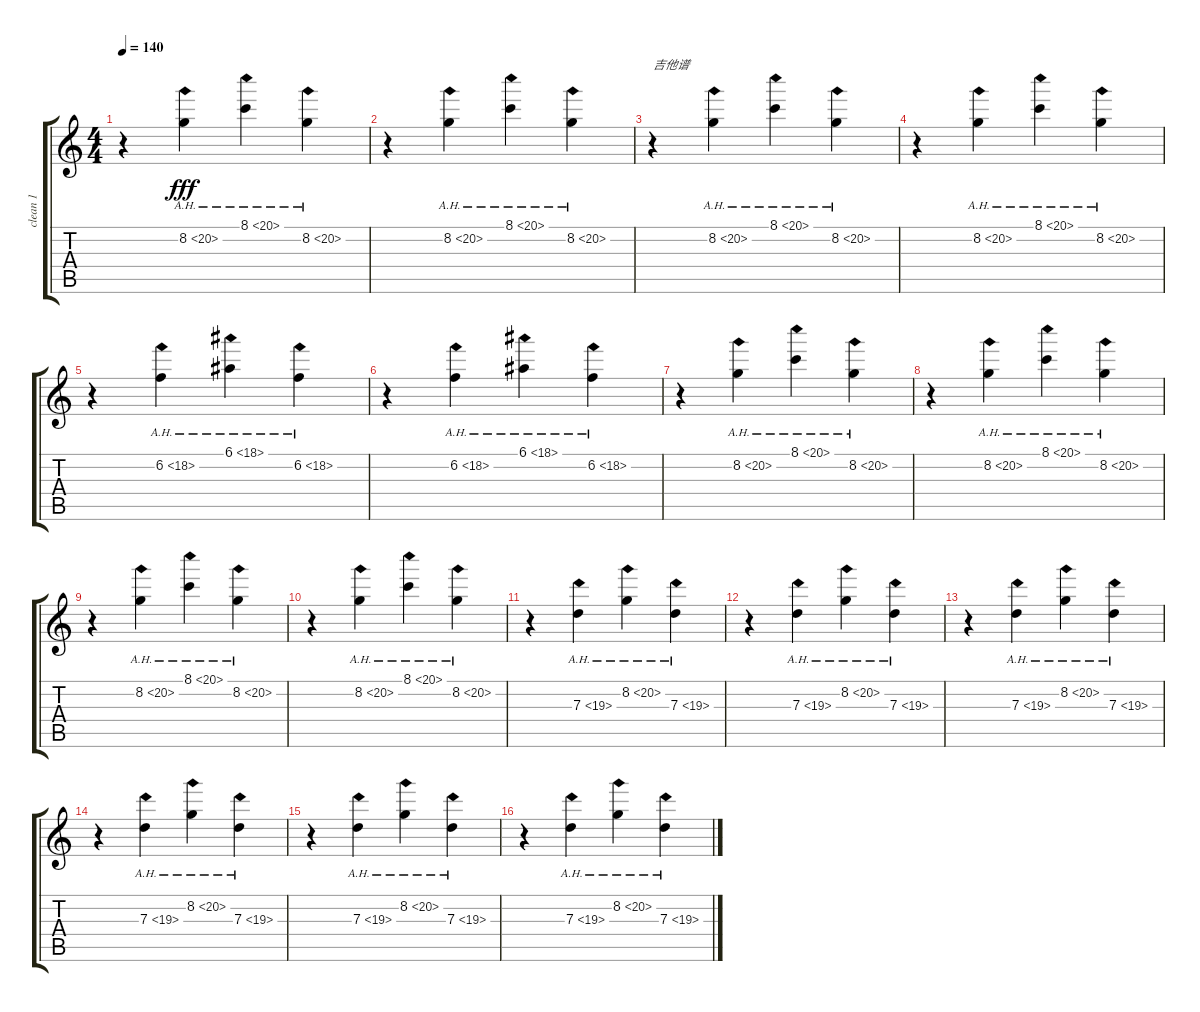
\track ("clean 1" "clean 1") {instrument electricguitarclean}
\staff {score tabs}
\tuning (E4 B3 G3 D3 A2 E2) {hide}
\ts (4 4)
\tempo 140
\clef g2
\ks c
r.4{dy fff} 8.2{ah 12}.4 8.1{ah 12}.4 8.2{ah 12}.4 |
r.4 8.2{ah 12}.4 8.1{ah 12}.4 8.2{ah 12}.4 |
r.4{txt "吉他谱"} 8.2{ah 12}.4 8.1{ah 12}.4 8.2{ah 12}.4 |
r.4 8.2{ah 12}.4 8.1{ah 12}.4 8.2{ah 12}.4 |
r.4 6.2{ah 12}.4 6.1{ah 12}.4 6.2{ah 12}.4 |
r.4 6.2{ah 12}.4 6.1{ah 12}.4 6.2{ah 12}.4 |
r.4 8.2{ah 12}.4 8.1{ah 12}.4 8.2{ah 12}.4 |
r.4 8.2{ah 12}.4 8.1{ah 12}.4 8.2{ah 12}.4 |
r.4 8.2{ah 12}.4 8.1{ah 12}.4 8.2{ah 12}.4 |
r.4 8.2{ah 12}.4 8.1{ah 12}.4 8.2{ah 12}.4 |
r.4 7.3{ah 12}.4 8.2{ah 12}.4 7.3{ah 12}.4 |
r.4 7.3{ah 12}.4 8.2{ah 12}.4 7.3{ah 12}.4 |
r.4 7.3{ah 12}.4 8.2{ah 12}.4 7.3{ah 12}.4 |
r.4 7.3{ah 12}.4 8.2{ah 12}.4 7.3{ah 12}.4 |
r.4 7.3{ah 12}.4 8.2{ah 12}.4 7.3{ah 12}.4 |
r.4 7.3{ah 12}.4 8.2{ah 12}.4 7.3{ah 12}.4
